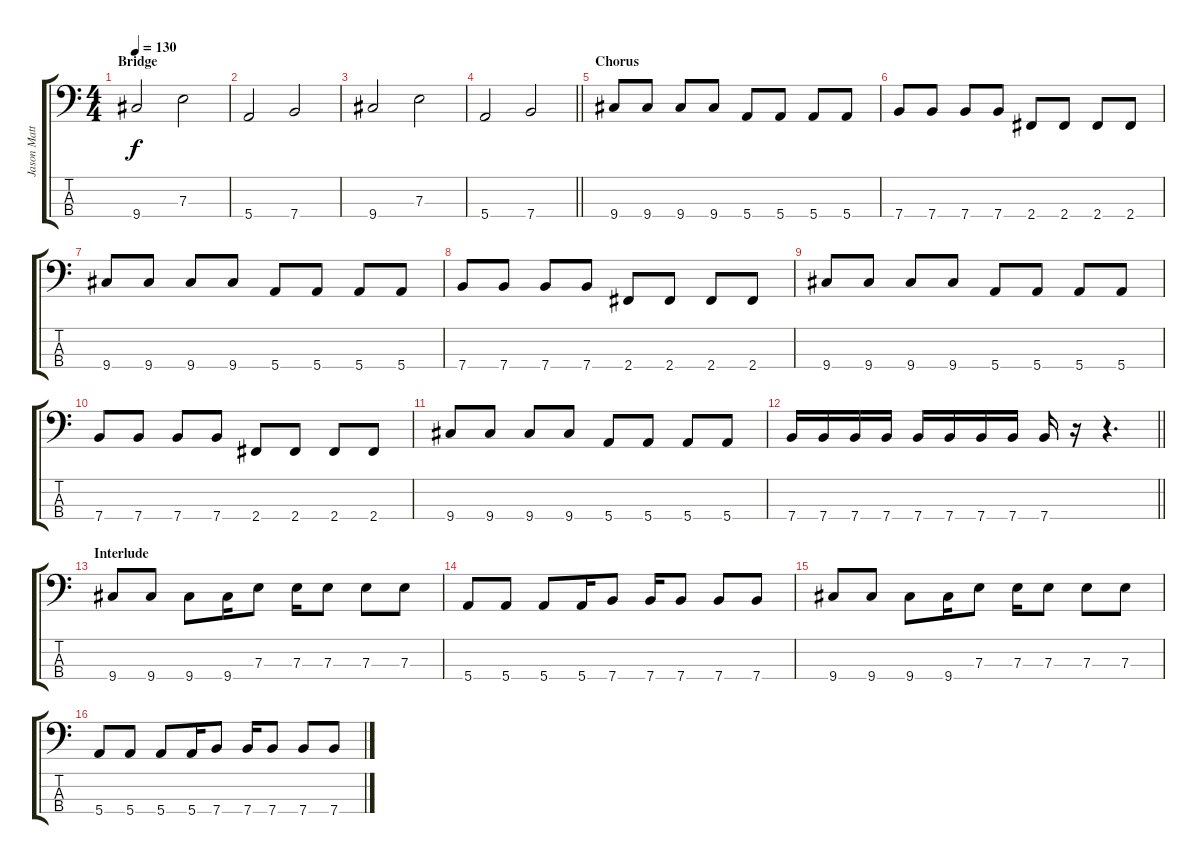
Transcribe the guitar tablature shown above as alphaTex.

\track ("Jason Matthew Thirsk" "Jason Matt") {instrument electricbassfinger}
\staff {score tabs}
\tuning (G2 D2 A1 E1) {hide}
\ts (4 4)
\section ("" "Bridge")
\tempo 130
\clef f4
\ks c
9.4.2{dy f} 7.3.2 |
5.4.2 7.4.2 |
9.4.2 7.3.2 |
\barLineRight lightlight
5.4.2 7.4.2 |
\section ("" "Chorus")
9.4.8 9.4.8 9.4.8 9.4.8 5.4.8 5.4.8 5.4.8 5.4.8 |
7.4.8 7.4.8 7.4.8 7.4.8 2.4.8 2.4.8 2.4.8 2.4.8 |
9.4.8 9.4.8 9.4.8 9.4.8 5.4.8 5.4.8 5.4.8 5.4.8 |
7.4.8 7.4.8 7.4.8 7.4.8 2.4.8 2.4.8 2.4.8 2.4.8 |
9.4.8 9.4.8 9.4.8 9.4.8 5.4.8 5.4.8 5.4.8 5.4.8 |
7.4.8 7.4.8 7.4.8 7.4.8 2.4.8 2.4.8 2.4.8 2.4.8 |
9.4.8 9.4.8 9.4.8 9.4.8 5.4.8 5.4.8 5.4.8 5.4.8 |
\barLineRight lightlight
7.4.16 7.4.16 7.4.16 7.4.16 7.4.16 7.4.16 7.4.16 7.4.16 7.4.16 r.16 r.4{d} |
\section ("" "Interlude")
9.4.8 9.4.8 9.4.8 9.4.16 7.3.8 7.3.16 7.3.8 7.3.8 7.3.8 |
5.4.8 5.4.8 5.4.8 5.4.16 7.4.8 7.4.16 7.4.8 7.4.8 7.4.8 |
9.4.8 9.4.8 9.4.8 9.4.16 7.3.8 7.3.16 7.3.8 7.3.8 7.3.8 |
5.4.8 5.4.8 5.4.8 5.4.16 7.4.8 7.4.16 7.4.8 7.4.8 7.4.8
